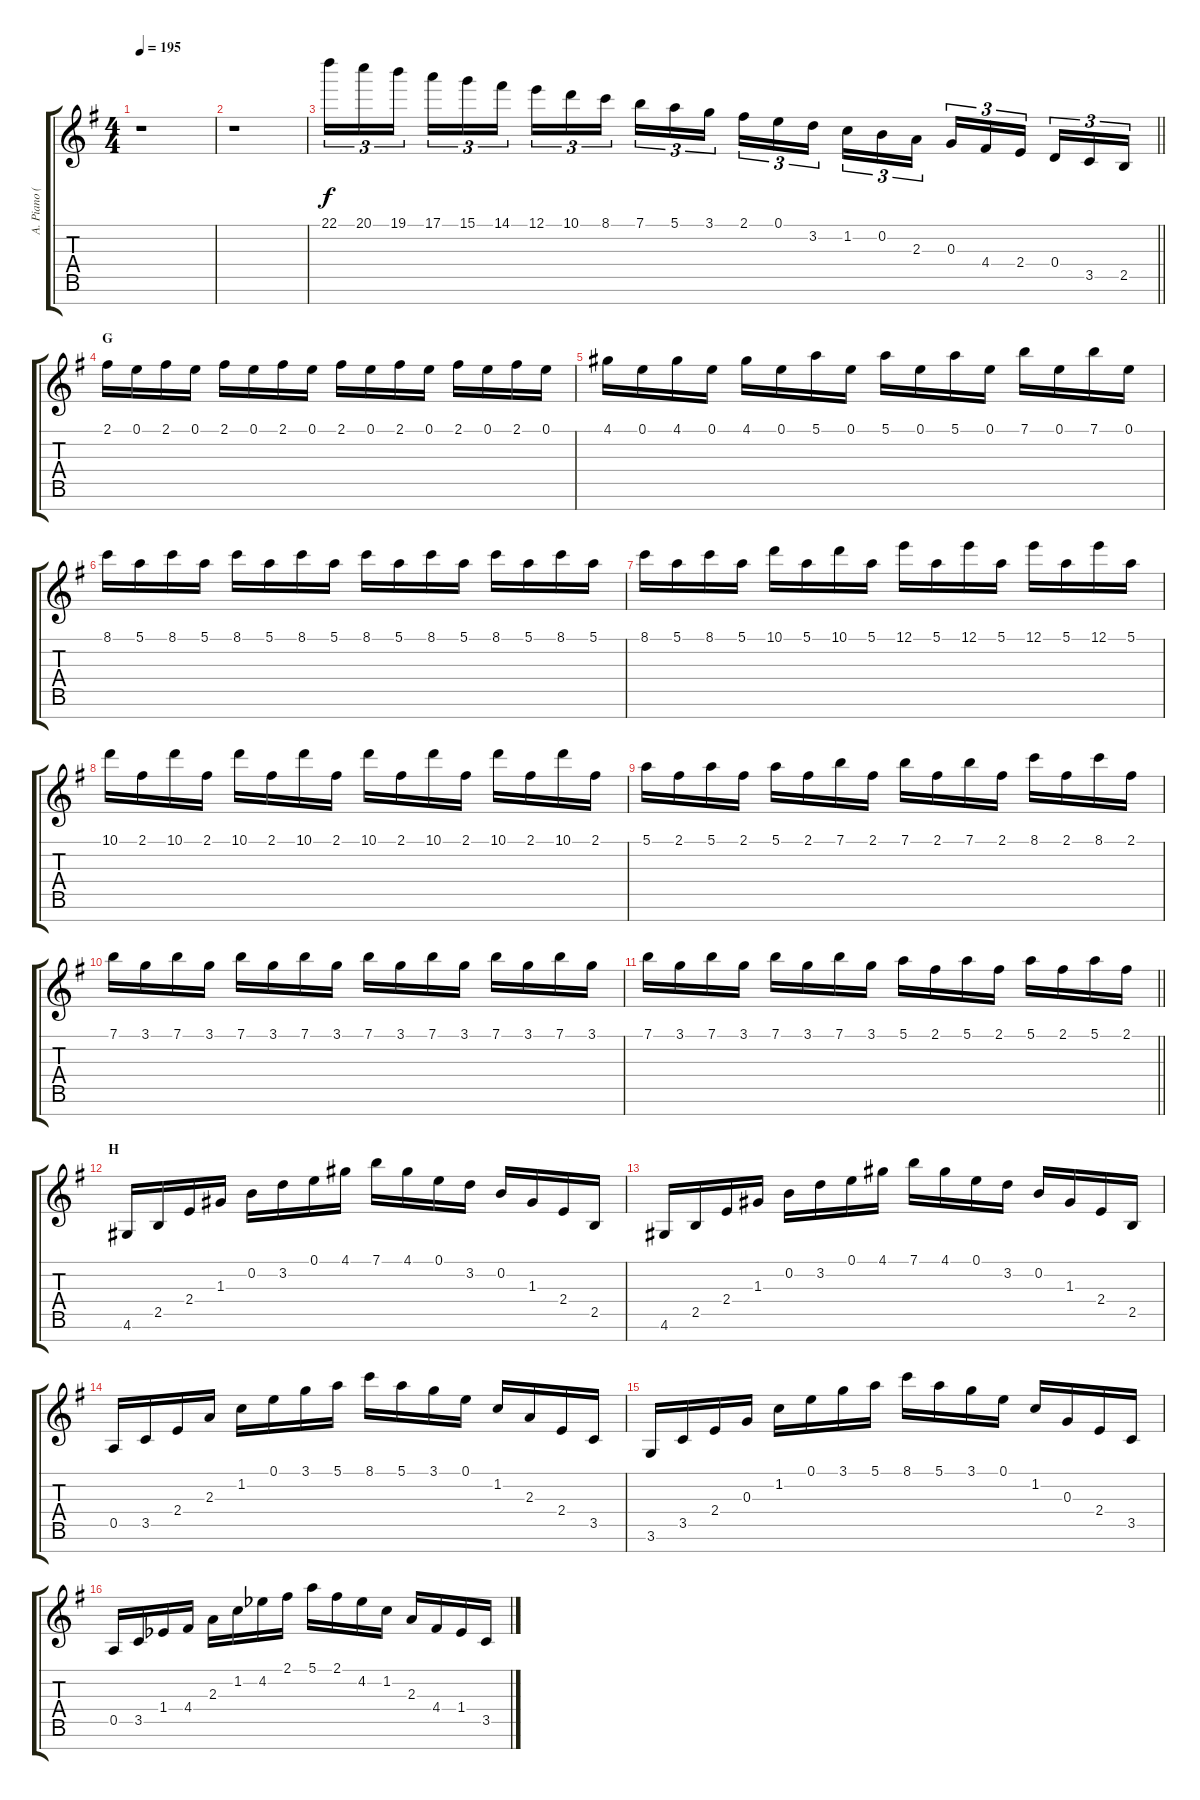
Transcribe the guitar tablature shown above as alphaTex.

\track ("A. Piano (Right Hand)" "A. Piano (") {instrument acousticgrandpiano}
\staff {score tabs}
\tuning (E5 B4 G4 D4 A3 E3 B2) {hide}
\ts (4 4)
\tempo 195
\clef g2
\ks g
r.1{dy f} |
r.1 |
\barLineRight lightlight
22.1.16{tu (3 2)} 20.1.16{tu (3 2)} 19.1.16{tu (3 2) beam splitsecondary} 17.1.16{tu (3 2)} 15.1.16{tu (3 2)} 14.1.16{tu (3 2)} 12.1.16{tu (3 2)} 10.1.16{tu (3 2)} 8.1.16{tu (3 2) beam splitsecondary} 7.1.16{tu (3 2)} 5.1.16{tu (3 2)} 3.1.16{tu (3 2)} 2.1.16{tu (3 2)} 0.1.16{tu (3 2)} 3.2.16{tu (3 2) beam splitsecondary} 1.2.16{tu (3 2)} 0.2.16{tu (3 2)} 2.3.16{tu (3 2)} 0.3.16{tu (3 2)} 4.4.16{tu (3 2)} 2.4.16{tu (3 2) beam splitsecondary} 0.4.16{tu (3 2)} 3.5.16{tu (3 2)} 2.5.16{tu (3 2)} |
\section ("" "G")
2.1.16 0.1.16 2.1.16 0.1.16 2.1.16 0.1.16 2.1.16 0.1.16 2.1.16 0.1.16 2.1.16 0.1.16 2.1.16 0.1.16 2.1.16 0.1.16 |
4.1.16 0.1.16 4.1.16 0.1.16 4.1.16 0.1.16 5.1.16 0.1.16 5.1.16 0.1.16 5.1.16 0.1.16 7.1.16 0.1.16 7.1.16 0.1.16 |
8.1.16 5.1.16 8.1.16 5.1.16 8.1.16 5.1.16 8.1.16 5.1.16 8.1.16 5.1.16 8.1.16 5.1.16 8.1.16 5.1.16 8.1.16 5.1.16 |
8.1.16 5.1.16 8.1.16 5.1.16 10.1.16 5.1.16 10.1.16 5.1.16 12.1.16 5.1.16 12.1.16 5.1.16 12.1.16 5.1.16 12.1.16 5.1.16 |
10.1.16 2.1.16 10.1.16 2.1.16 10.1.16 2.1.16 10.1.16 2.1.16 10.1.16 2.1.16 10.1.16 2.1.16 10.1.16 2.1.16 10.1.16 2.1.16 |
5.1.16 2.1.16 5.1.16 2.1.16 5.1.16 2.1.16 7.1.16 2.1.16 7.1.16 2.1.16 7.1.16 2.1.16 8.1.16 2.1.16 8.1.16 2.1.16 |
7.1.16 3.1.16 7.1.16 3.1.16 7.1.16 3.1.16 7.1.16 3.1.16 7.1.16 3.1.16 7.1.16 3.1.16 7.1.16 3.1.16 7.1.16 3.1.16 |
\barLineRight lightlight
7.1.16 3.1.16 7.1.16 3.1.16 7.1.16 3.1.16 7.1.16 3.1.16 5.1.16 2.1.16 5.1.16 2.1.16 5.1.16 2.1.16 5.1.16 2.1.16 |
\section ("" "H")
4.6.16 2.5.16 2.4.16 1.3.16 0.2.16 3.2.16 0.1.16 4.1.16 7.1.16 4.1.16 0.1.16 3.2.16 0.2.16 1.3.16 2.4.16 2.5.16 |
4.6.16 2.5.16 2.4.16 1.3.16 0.2.16 3.2.16 0.1.16 4.1.16 7.1.16 4.1.16 0.1.16 3.2.16 0.2.16 1.3.16 2.4.16 2.5.16 |
0.5.16 3.5.16 2.4.16 2.3.16 1.2.16 0.1.16 3.1.16 5.1.16 8.1.16 5.1.16 3.1.16 0.1.16 1.2.16 2.3.16 2.4.16 3.5.16 |
3.6.16 3.5.16 2.4.16 0.3.16 1.2.16 0.1.16 3.1.16 5.1.16 8.1.16 5.1.16 3.1.16 0.1.16 1.2.16 0.3.16 2.4.16 3.5.16 |
0.5.16 3.5.16 1.4{acc b}.16 4.4.16 2.3.16 1.2.16 4.2{acc b}.16 2.1.16 5.1.16 2.1.16 4.2{acc b}.16 1.2.16 2.3.16 4.4.16 1.4{acc b}.16 3.5.16
